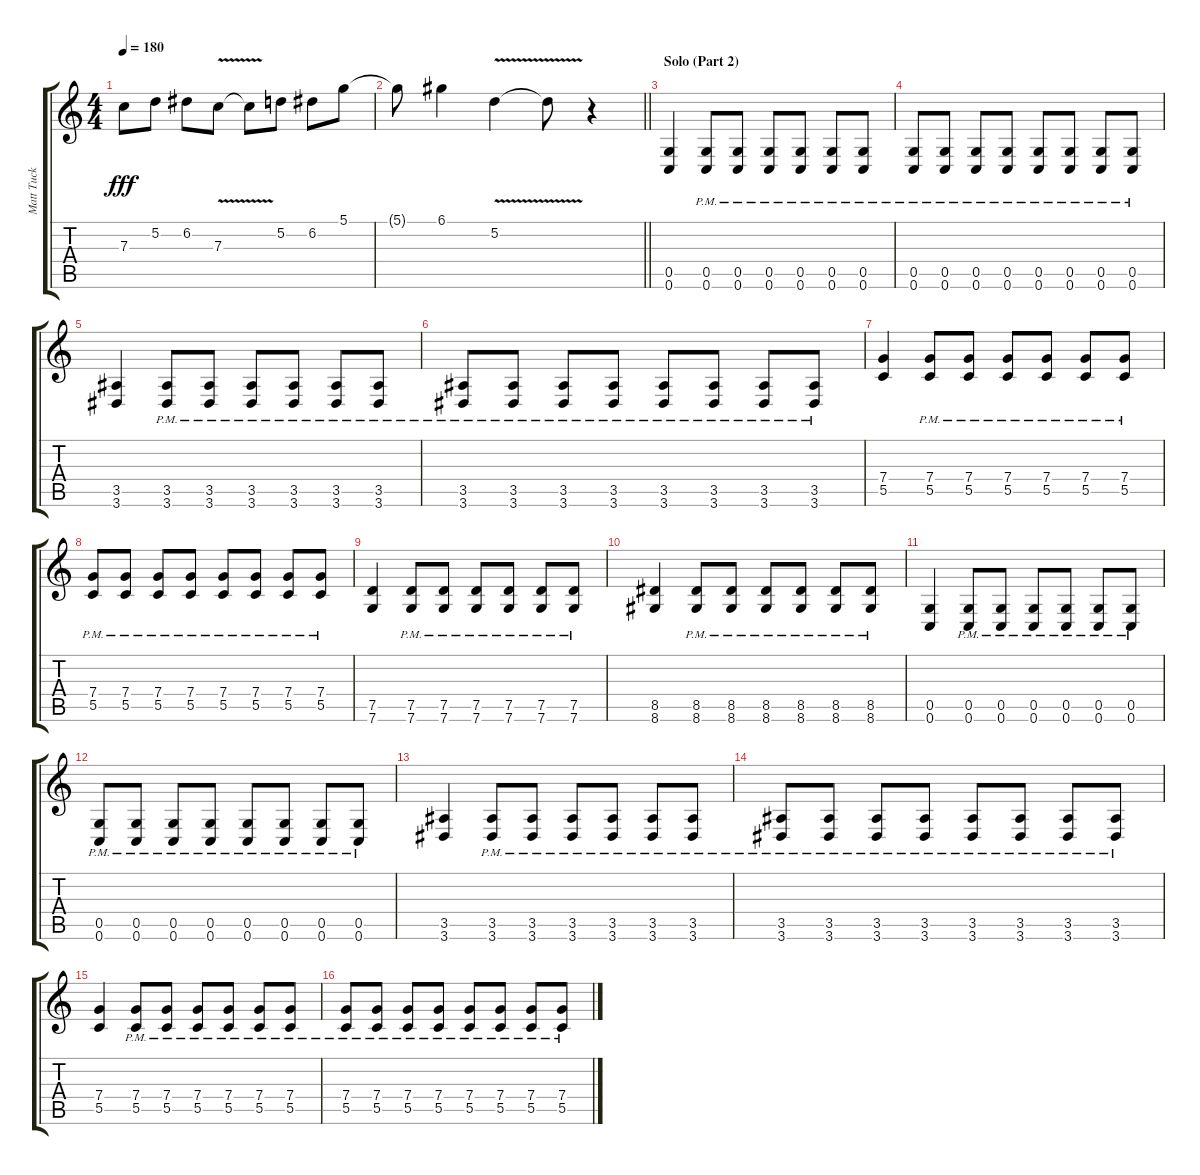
\track ("Matt Tuck" "Matt Tuck") {instrument distortionguitar}
\staff {score tabs}
\tuning (D4 A3 F3 C3 G2 C2) {hide}
\ts (4 4)
\tempo 180
\clef g2
\ks c
7.3{t}.8{dy fff} 5.2.8 6.2.8 7.3{v}.8 7.3{t}.8 5.2.8 6.2.8 5.1.8 |
\barLineRight lightlight
5.1{t}.8 6.1.4 5.2{v}.4 5.2{t}.8 r.4 |
\section ("" "Solo (Part 2)")
(0.5 0.6).4 (0.5{pm} 0.6{pm}).8 (0.5{pm} 0.6{pm}).8 (0.5{pm} 0.6{pm}).8 (0.5{pm} 0.6{pm}).8 (0.5{pm} 0.6{pm}).8 (0.5{pm} 0.6{pm}).8 |
(0.5{pm} 0.6{pm}).8 (0.5{pm} 0.6{pm}).8 (0.5{pm} 0.6{pm}).8 (0.5{pm} 0.6{pm}).8 (0.5{pm} 0.6{pm}).8 (0.5{pm} 0.6{pm}).8 (0.5{pm} 0.6{pm}).8 (0.5{pm} 0.6{pm}).8 |
(3.5 3.6).4 (3.5{pm} 3.6{pm}).8 (3.5{pm} 3.6{pm}).8 (3.5{pm} 3.6{pm}).8 (3.5{pm} 3.6{pm}).8 (3.5{pm} 3.6{pm}).8 (3.5{pm} 3.6{pm}).8 |
(3.5{pm} 3.6{pm}).8 (3.5{pm} 3.6{pm}).8 (3.5{pm} 3.6{pm}).8 (3.5{pm} 3.6{pm}).8 (3.5{pm} 3.6{pm}).8 (3.5{pm} 3.6{pm}).8 (3.5{pm} 3.6{pm}).8 (3.5{pm} 3.6{pm}).8 |
(7.4 5.5).4 (7.4{pm} 5.5{pm}).8 (7.4{pm} 5.5{pm}).8 (7.4{pm} 5.5{pm}).8 (7.4{pm} 5.5{pm}).8 (7.4{pm} 5.5{pm}).8 (7.4{pm} 5.5{pm}).8 |
(7.4{pm} 5.5{pm}).8 (7.4{pm} 5.5{pm}).8 (7.4{pm} 5.5{pm}).8 (7.4{pm} 5.5{pm}).8 (7.4{pm} 5.5{pm}).8 (7.4{pm} 5.5{pm}).8 (7.4{pm} 5.5{pm}).8 (7.4{pm} 5.5{pm}).8 |
(7.5 7.6).4 (7.5{pm} 7.6{pm}).8 (7.5{pm} 7.6{pm}).8 (7.5{pm} 7.6{pm}).8 (7.5{pm} 7.6{pm}).8 (7.5{pm} 7.6{pm}).8 (7.5{pm} 7.6{pm}).8 |
(8.5 8.6).4 (8.5{pm} 8.6{pm}).8 (8.5{pm} 8.6{pm}).8 (8.5{pm} 8.6{pm}).8 (8.5{pm} 8.6{pm}).8 (8.5{pm} 8.6{pm}).8 (8.5{pm} 8.6{pm}).8 |
(0.5 0.6).4 (0.5{pm} 0.6{pm}).8 (0.5{pm} 0.6{pm}).8 (0.5{pm} 0.6{pm}).8 (0.5{pm} 0.6{pm}).8 (0.5{pm} 0.6{pm}).8 (0.5{pm} 0.6{pm}).8 |
(0.5{pm} 0.6{pm}).8 (0.5{pm} 0.6{pm}).8 (0.5{pm} 0.6{pm}).8 (0.5{pm} 0.6{pm}).8 (0.5{pm} 0.6{pm}).8 (0.5{pm} 0.6{pm}).8 (0.5{pm} 0.6{pm}).8 (0.5{pm} 0.6{pm}).8 |
(3.5 3.6).4 (3.5{pm} 3.6{pm}).8 (3.5{pm} 3.6{pm}).8 (3.5{pm} 3.6{pm}).8 (3.5{pm} 3.6{pm}).8 (3.5{pm} 3.6{pm}).8 (3.5{pm} 3.6{pm}).8 |
(3.5{pm} 3.6{pm}).8 (3.5{pm} 3.6{pm}).8 (3.5{pm} 3.6{pm}).8 (3.5{pm} 3.6{pm}).8 (3.5{pm} 3.6{pm}).8 (3.5{pm} 3.6{pm}).8 (3.5{pm} 3.6{pm}).8 (3.5{pm} 3.6{pm}).8 |
(7.4 5.5).4 (7.4{pm} 5.5{pm}).8 (7.4{pm} 5.5{pm}).8 (7.4{pm} 5.5{pm}).8 (7.4{pm} 5.5{pm}).8 (7.4{pm} 5.5{pm}).8 (7.4{pm} 5.5{pm}).8 |
(7.4{pm} 5.5{pm}).8 (7.4{pm} 5.5{pm}).8 (7.4{pm} 5.5{pm}).8 (7.4{pm} 5.5{pm}).8 (7.4{pm} 5.5{pm}).8 (7.4{pm} 5.5{pm}).8 (7.4{pm} 5.5{pm}).8 (7.4{pm} 5.5{pm}).8
